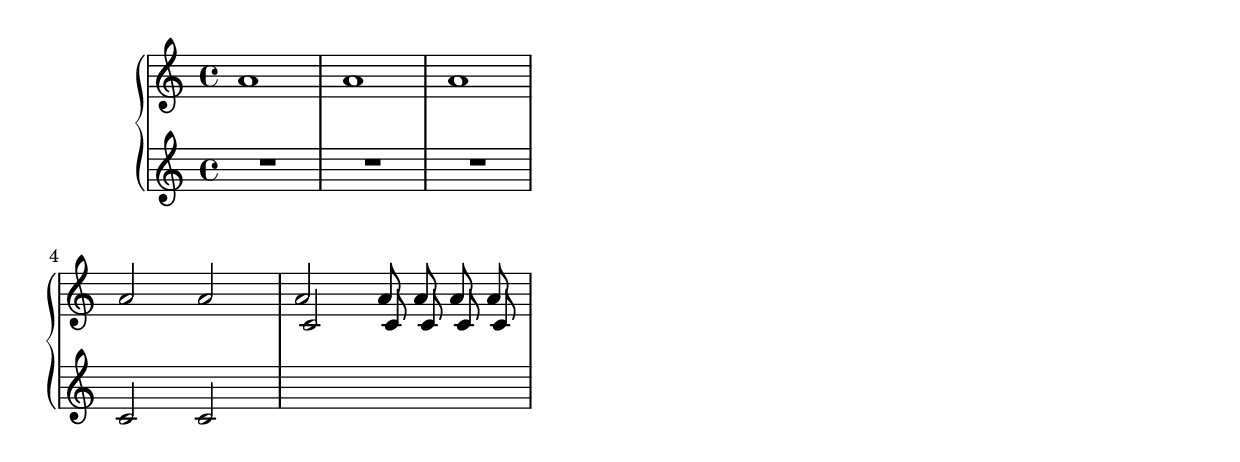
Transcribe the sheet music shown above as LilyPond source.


\header {
texidoc = "some instruments (notably: cello and double bass) are alternatively written on one and two staves. This is the way to do it:"
}
\version "1.3.146"


voiceOne =  \notes \relative c'' {
	a1 a a
	a2 a2
	a2 a8 a a a
}

staffOne =  \context Staff = one <
	\notes \context Voice=one < 
		\voiceOne
	>
>

voiceTwo =  \notes \relative c' {
	% we must have a Thread context before we can switch staves
	% in this case, the notes before the switching  will do that 
	% implicitely
	\context Thread

	R1*3
	c2 c2
	\translator Staff=one
	\translator Voice=one
	c2
	c8 c c c
}

staffTwo =  \context Staff = two <
	% notes must go to Staff context: we want to switch Staff translators
	%\notes \context Voice=one < 
		\voiceTwo
	%>
>

grandstaff =  \context GrandStaff = one <
	\staffOne
	\staffTwo
>

\score{
	\grandstaff
	\paper{
		linewidth=80.0\mm

		\translator { \VoiceContext noAutoBeaming = ##t }
		\translator { \HaraKiriStaffContext }
		\translator { \OrchestralScoreContext skipBars = ##t }
	}
}


